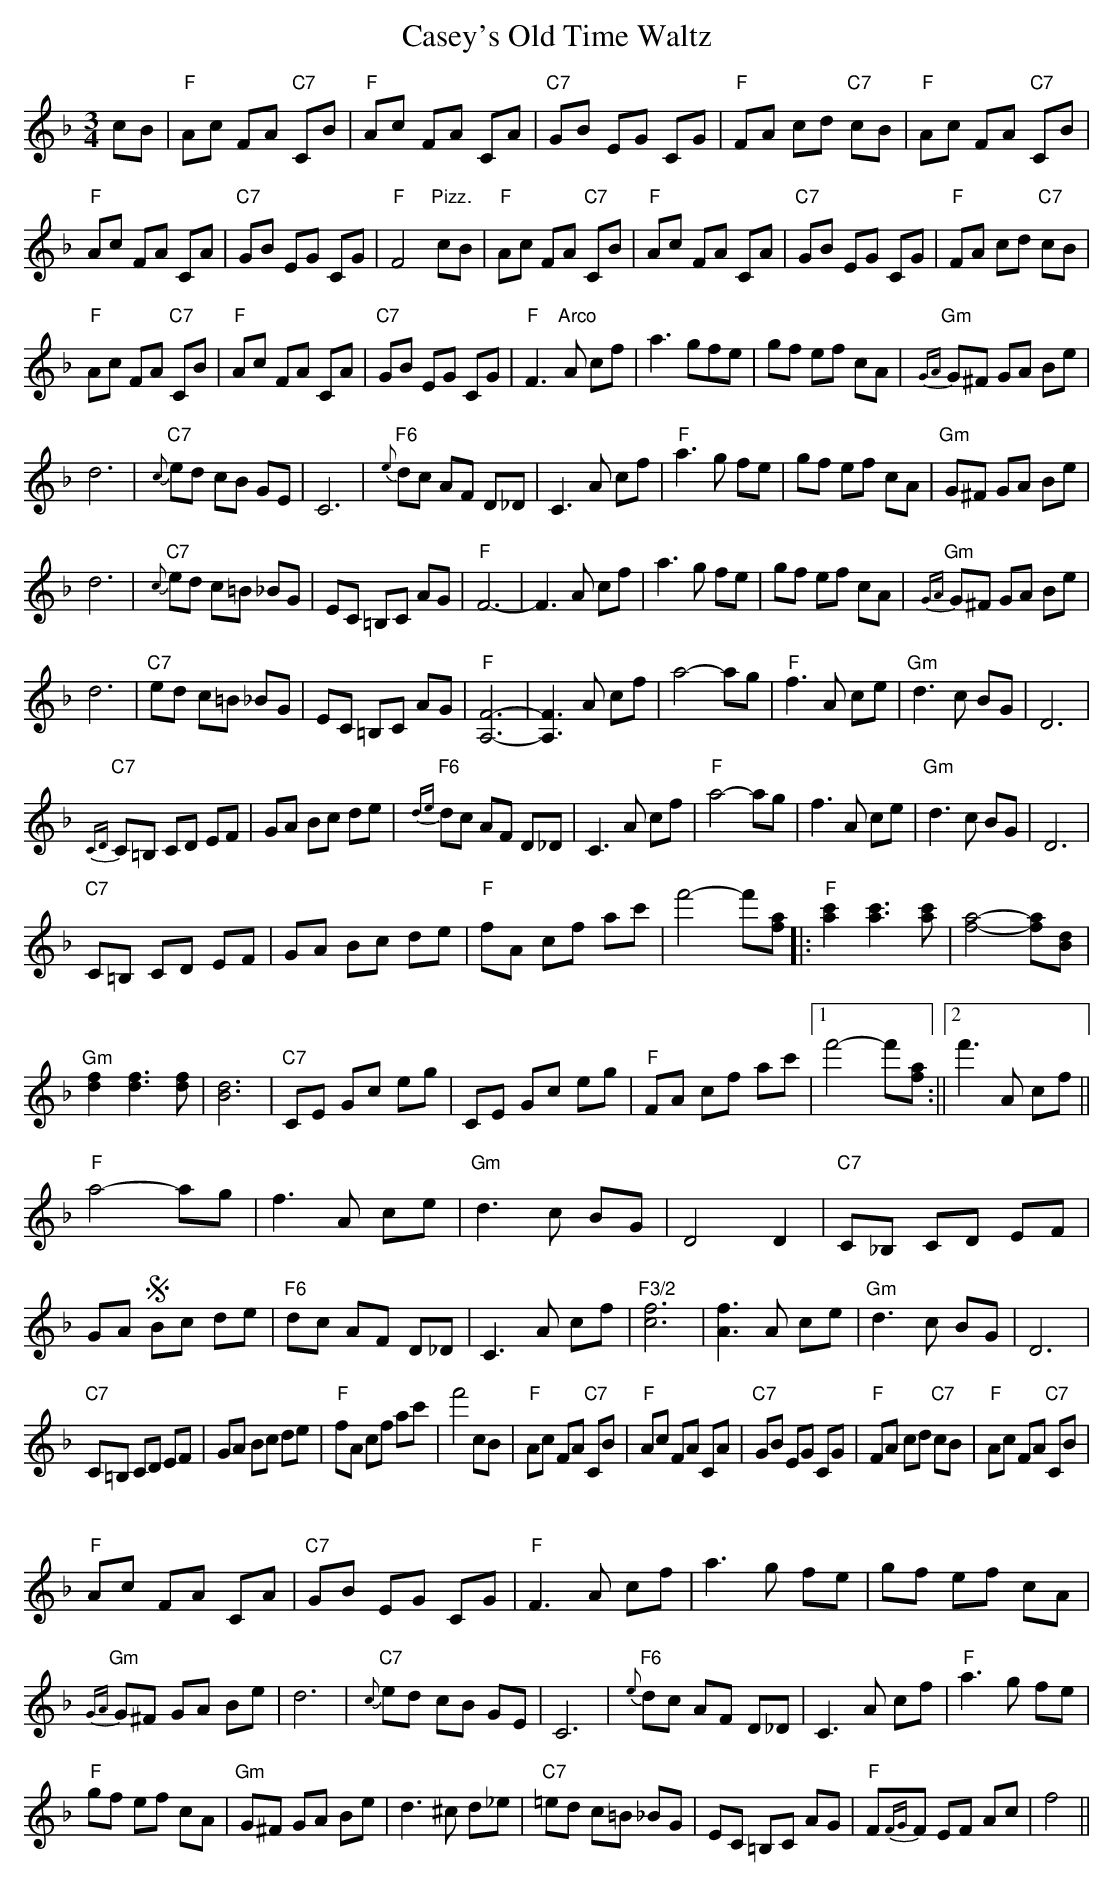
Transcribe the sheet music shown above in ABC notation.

X:1
T:Casey's Old Time Waltz
M:3/4
L:1/8
K:F
cB|"F"Ac FA "C7"CB|"F"Ac FA CA|"C7"GB EG CG|"F"FA cd "C7"cB|"F"Ac FA "C7"CB|
"F"Ac FA CA|"C7"GB EG CG|"F"F4 "Pizz."cB|"F"Ac FA "C7"CB|"F"Ac FA CA|"C7"GB EG CG|"F"FA cd "C7"cB|
"F"Ac FA "C7"CB|"F"Ac FA CA|"C7"GB EG CG|"F"F3"Arco"A cf|a3 gfe|gf ef cA|"Gm"{GA}G^F GA Be|
d6|"C7"{c}ed cB GE|C6|"F6"{e}dc AF D_D|C3 A cf|"F"a3 g fe|gf ef cA|"Gm"G^F GA Be|
d6|"C7"{c}ed c=B _BG|EC =B,C AG|"F"F6-|F3 A cf|a3 g fe|gf ef cA|"Gm"{GA}G^F GA Be|
d6|"C7"ed c=B _BG|EC =B,C AG|"F"[A,6F6]-|[A,3F3] A cf|a4-ag|"F"f3 A ce|"Gm"d3c BG|D6|
"C7"{CD}C=B, CD EF|GA Bc de|"F6"{de}dc AF D_D |C3 A cf|"F"a4-ag|f3A ce|"Gm"d3c BG|D6|
"C7"C=B, CD EF|GA Bc de|"F"fA cf ac'|f'4-f'[fa]|:"F"[a2c'2][a3c'3][ac']|[f4a4]-[fa][Bd]|
"Gm"[d2f2][d3f3][df]|[B6d6]|"C7"CE Gc eg|CE Gc eg|"F"FA cf ac'|1 f'4-f'[fa]:||2f'3A cf||
"F"a4-ag|f3A ce|"Gm"d3c BG|D4 D2|"C7"C_B, CD EF|GAS Bc de|"F6"dc AF D_D|C3A cf|"F3/2"[c6f6]|[A3f3] A ce|"Gm"d3 c BG|D6|
"C7"C=B, CD EF|GA Bc de|"F"fA cf ac'|f'4 cB|"F"Ac FA "C7"CB|"F"Ac FA CA|"C7"GB EG CG|"F"FA cd "C7"cB|"F"Ac FA "C7"CB|
"F"Ac FA CA|"C7"GB EG CG|"F"F3 A cf|a3 g fe|gf ef cA|"Gm"{GA}G^F GA Be|d6|"C7"{c}ed cB GE|C6|"F6"{e}dc AF D_D|C3 A cf|"F"a3 g fe|
"F"gf ef cA|"Gm"G^F GA Be|d3 ^c d_e|"C7"=ed c=B _BG|EC =B,C AG|"F"F{FG}F EF Ac|f4||
